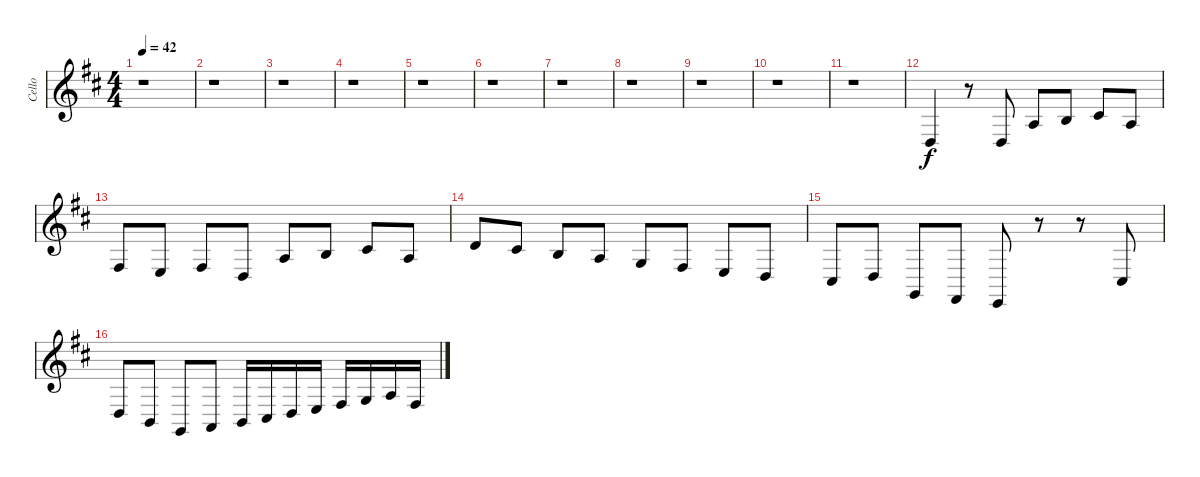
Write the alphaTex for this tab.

\track ("Cello" "Cello") {instrument cello}
\staff {score}
\tuning (E4 B3 G3 D3 A2 E2) {hide}
\ts (4 4)
\tempo 42
\clef g2
\ks d
r.1{dy mp} |
r.1 |
r.1 |
r.1 |
r.1 |
r.1 |
r.1 |
r.1 |
r.1 |
r.1 |
r.1 |
0.4.4{dy f} r.8 0.4.8 2.3.8 0.2.8 2.2.8 2.3.8 |
4.4.8 2.4.8 4.4.8 0.4.8 2.3.8 0.2.8 2.2.8 2.3.8 |
3.2.8 2.2.8 0.2.8 2.3.8 0.3.8 4.4.8 2.4.8 0.4.8 |
4.5.8 0.4.8 3.6.8 2.6.8 0.6.8 r.8 r.8 4.5.8 |
0.4.8 2.5.8 3.6.8 0.5.8 2.5.16 4.5.16 0.4.16 2.4.16 4.4.16 0.3.16 2.3.16 4.4.16
